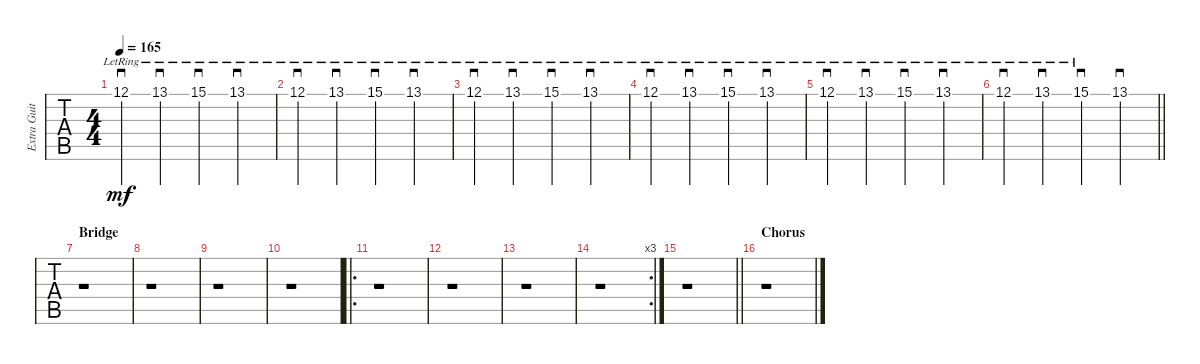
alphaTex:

\track ("Extra Guitar" "Extra Guit") {instrument overdrivenguitar}
\staff {tabs}
\tuning (E4 B3 G3 D3 A2 E2) {hide}
\ts (4 4)
\tempo 165
\clef g2
\ks c
12.1{lr}.4{sd dy mf} 13.1{lr}.4{sd} 15.1{lr}.4{sd} 13.1{lr}.4{sd} |
12.1{lr}.4{sd} 13.1{lr}.4{sd} 15.1{lr}.4{sd} 13.1{lr}.4{sd} |
12.1{lr}.4{sd} 13.1{lr}.4{sd} 15.1{lr}.4{sd} 13.1{lr}.4{sd} |
12.1{lr}.4{sd} 13.1{lr}.4{sd} 15.1{lr}.4{sd} 13.1{lr}.4{sd} |
12.1{lr}.4{sd} 13.1{lr}.4{sd} 15.1{lr}.4{sd} 13.1{lr}.4{sd} |
\barLineRight lightlight
12.1{lr}.4{sd} 13.1{lr}.4{sd} 15.1{lr}.4{sd} 13.1.4{sd} |
\section ("" "Bridge")
r.1 |
r.1 |
r.1 |
r.1 |
\ro
r.1 |
r.1 |
r.1 |
\rc 3
r.1 |
\barLineRight lightlight
r.1 |
\section ("" "Chorus")
r.1
